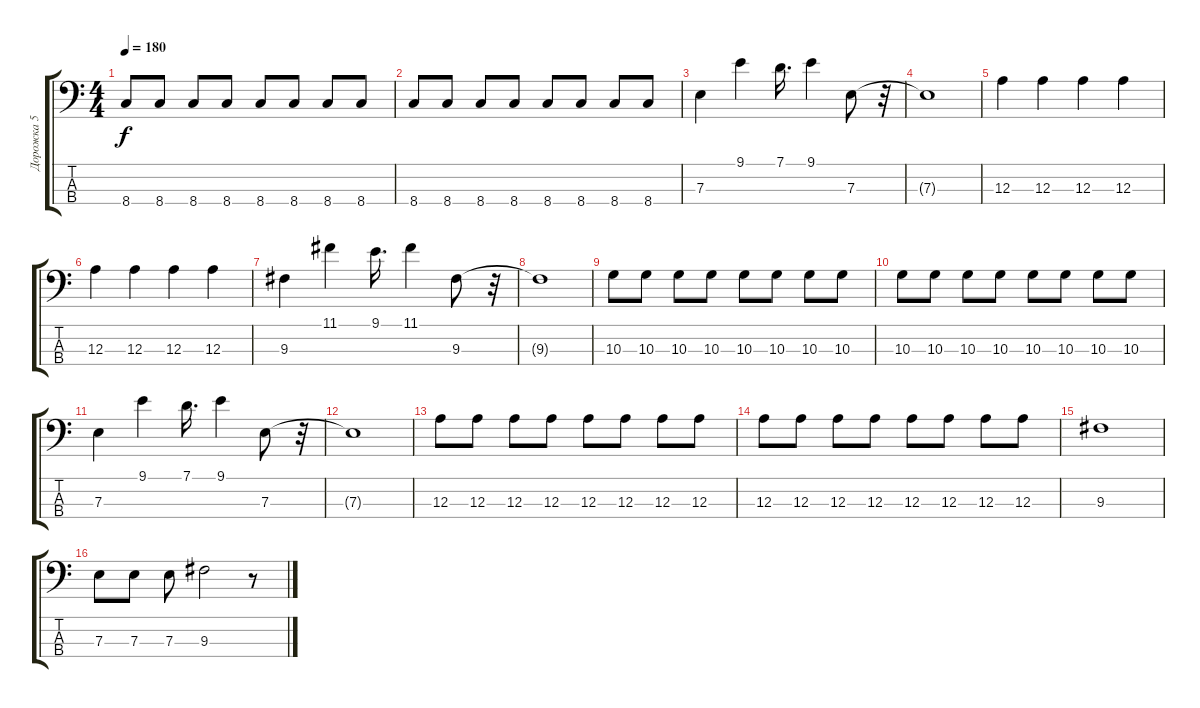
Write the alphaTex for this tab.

\track ("Дорожка 5" "Дорожка 5") {instrument electricbassfinger}
\staff {score tabs}
\tuning (G2 D2 A1 E1) {hide}
\ts (4 4)
\tempo 180
\clef f4
\ks c
8.4.8{dy f instrument slapbass2} 8.4.8 8.4.8 8.4.8 8.4.8 8.4.8 8.4.8 8.4.8 |
8.4.8 8.4.8 8.4.8 8.4.8 8.4.8 8.4.8 8.4.8 8.4.8 |
7.3.4{instrument electricbassfinger} 9.1.4 7.1.16{d} 9.1.4 7.3.8 r.32 |
7.3{t}.1 |
12.3.4 12.3.4 12.3.4 12.3.4 |
12.3.4 12.3.4 12.3.4 12.3.4 |
9.3.4 11.1.4 9.1.16{d} 11.1.4 9.3.8 r.32 |
9.3{t}.1 |
10.3.8 10.3.8 10.3.8 10.3.8 10.3.8 10.3.8 10.3.8 10.3.8 |
10.3.8 10.3.8 10.3.8 10.3.8 10.3.8 10.3.8 10.3.8 10.3.8 |
7.3.4 9.1.4 7.1.16{d} 9.1.4 7.3.8 r.32 |
7.3{t}.1 |
12.3.8 12.3.8 12.3.8 12.3.8 12.3.8 12.3.8 12.3.8 12.3.8 |
12.3.8 12.3.8 12.3.8 12.3.8 12.3.8 12.3.8 12.3.8 12.3.8 |
9.3.1 |
7.3.8 7.3.8 7.3.8 9.3.2 r.8
